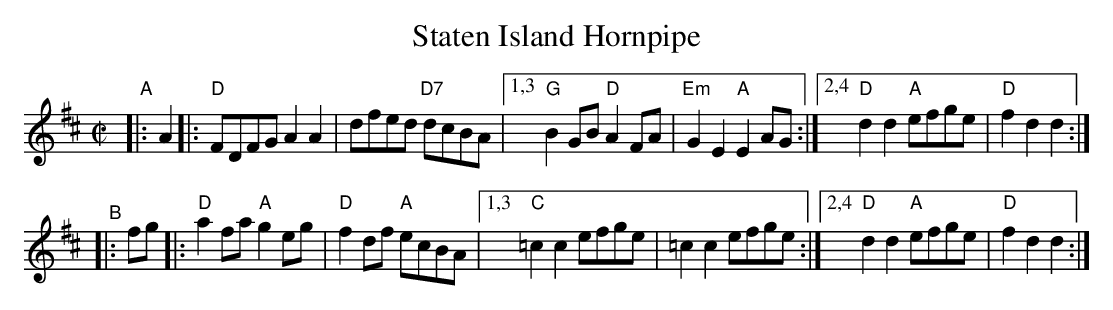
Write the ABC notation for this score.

X:1
T: Staten Island Hornpipe
M: C|
K: D
"^A"|: A2 \
|: "D"FDFG A2A2 | dfed "D7"dcBA \
 |[1,3 "G"B2GB "D"A2FA | "Em"G2E2 "A"E2AG \
:|[2,4 "D"d2d2 "A"efge | "D"f2d2 d2 :|
"^B"|: fg \
|: "D"a2fa "A"g2eg | "D"f2df "A"ecBA \
|[1,3 "C"=c2c2 efge | =c2c2 efge \
:|[2,4 "D"d2d2 "A"efge | "D"f2d2 d2 :|
